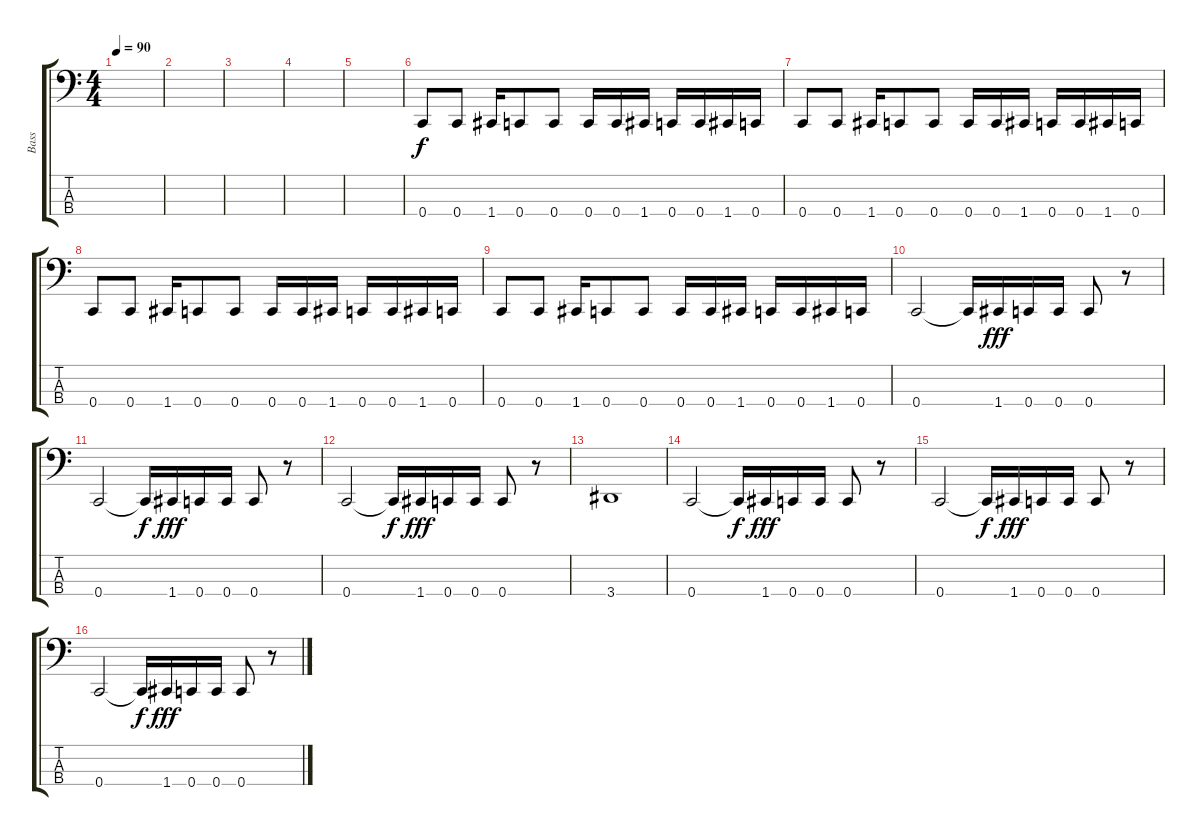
\track ("Bass" "Bass") {instrument electricbassfinger}
\staff {score tabs}
\tuning (F2 C2 G1 C1) {hide}
\ts (4 4)
\tempo 90
\clef f4
\ks c
|
|
|
|
|
0.4.8 0.4.8 1.4.16 0.4.8 0.4.8 0.4.16 0.4.16 1.4.16 0.4.16 0.4.16 1.4.16 0.4.16 |
0.4.8 0.4.8 1.4.16 0.4.8 0.4.8 0.4.16 0.4.16 1.4.16 0.4.16 0.4.16 1.4.16 0.4.16 |
0.4.8 0.4.8 1.4.16 0.4.8 0.4.8 0.4.16 0.4.16 1.4.16 0.4.16 0.4.16 1.4.16 0.4.16 |
0.4.8 0.4.8 1.4.16 0.4.8 0.4.8 0.4.16 0.4.16 1.4.16 0.4.16 0.4.16 1.4.16 0.4.16 |
0.4.2 0.4{t}.16{dy f} 1.4.16{dy fff} 0.4.16 0.4.16 0.4.8 r.8 |
0.4.2 0.4{t}.16{dy f} 1.4.16{dy fff} 0.4.16 0.4.16 0.4.8 r.8 |
0.4.2 0.4{t}.16{dy f} 1.4.16{dy fff} 0.4.16 0.4.16 0.4.8 r.8 |
3.4.1 |
0.4.2 0.4{t}.16{dy f} 1.4.16{dy fff} 0.4.16 0.4.16 0.4.8 r.8 |
0.4.2 0.4{t}.16{dy f} 1.4.16{dy fff} 0.4.16 0.4.16 0.4.8 r.8 |
0.4.2 0.4{t}.16{dy f} 1.4.16{dy fff} 0.4.16 0.4.16 0.4.8 r.8
